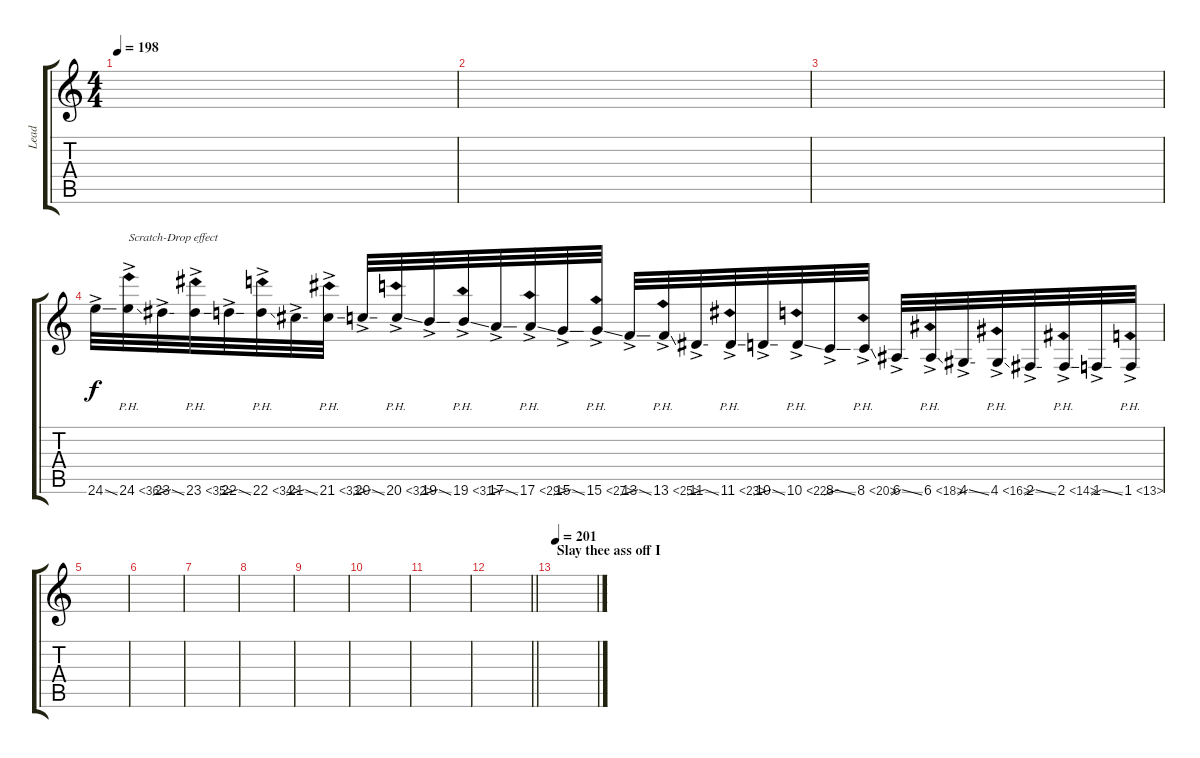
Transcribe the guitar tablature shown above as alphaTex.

\track ("Lead" "Lead") {instrument overdrivenguitar}
\staff {score tabs}
\tuning (E4 B3 G3 D3 A2 E2) {hide}
\ts (4 4)
\tempo 198
\clef g2
\ks c
|
|
|
24.6{ss ac}.32 24.6{ph 12 ss ac}.32{txt "Scratch-Drop effect"} 23.6{ss ac}.32 23.6{ph 12 ss ac}.32 22.6{ss ac}.32 22.6{ph 12 ss ac}.32 21.6{ss ac}.32 21.6{ph 12 ss ac}.32 20.6{ss ac}.32 20.6{ph 12 ss ac}.32 19.6{ss ac}.32 19.6{ph 12 ss ac}.32 17.6{ss ac}.32 17.6{ph 12 ss ac}.32 15.6{ss ac}.32 15.6{ph 12 ss ac}.32 13.6{ss ac}.32 13.6{ph 12 ss ac}.32 11.6{ss ac}.32 11.6{ph 12 ss ac}.32 10.6{ss ac}.32 10.6{ph 12 ss ac}.32 8.6{ss ac}.32 8.6{ph 12 ss ac}.32 6.6{ss ac}.32 6.6{ph 12 ss ac}.32 4.6{ss ac}.32 4.6{ph 12 ss ac}.32 2.6{ss ac}.32 2.6{ph 12 ss ac}.32 1.6{ss ac}.32 1.6{ph 12 ac}.32 |
|
|
|
|
|
|
|
\barLineRight lightlight
|
\section ("" "Slay thee ass off I")
\tempo 201
